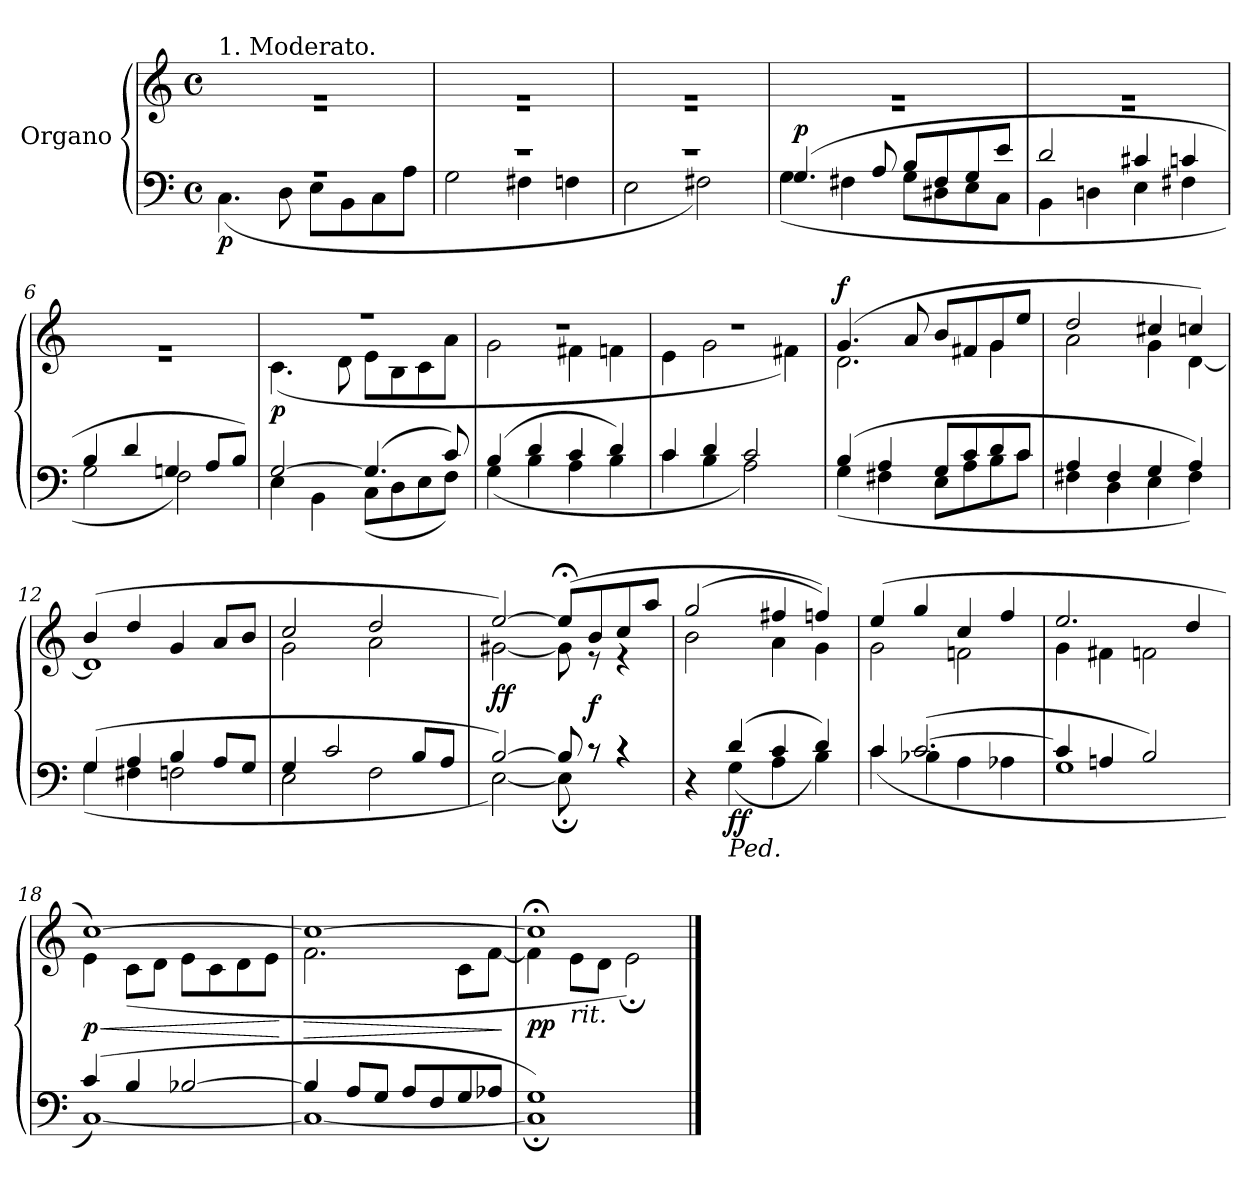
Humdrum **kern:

**kern	**kern	**dynam
*part1	*part1	*part1
*staff2	*staff1	*staff1/2
*I"Organo	*	*
*clefF4	*clefG2	*
*k[]	*k[]	*
*C:	*C:	*
*M4/4	*M4/4	*
*met(c)	*met(c)	*
=1	=1	=1
*^	*^	*
!	!	!LO:TX:a:t=1. Moderato.	!	!
!	!	!	!	!LO:DY:b=2
1rA	(4.C\	1rg	1r	p
.	8D\	.	.	.
.	8E\L	.	.	.
.	8BB\	.	.	.
.	8C\	.	.	.
.	8A\J	.	.	.
=2	=2	=2	=2	=2
1re	2G\	1rg	1r	.
.	4F#X\	.	.	.
.	4Fn\	.	.	.
=3	=3	=3	=3	=3
1re	2E\	1rg	1r	.
.	2F#X\)	.	.	.
=4	=4	=4	=4	=4
(4.G/	(4G\	1rg	1r	p
.	4F#X\	.	.	.
8A/	.	.	.	.
8B/L	8G\L	.	.	.
8F#/	8D#X\	.	.	.
8G/	8E\	.	.	.
8e/J	8C\J	.	.	.
=5	=5	=5	=5	=5
2d/	4BB\	1rg	1r	.
.	4Dn\	.	.	.
4c#X/	4E\	.	.	.
4cn/	4F#X\	.	.	.
=6	=6	=6	=6	=6
4B/	2G\	1rg	1r	.
4d/	.	.	.	.
4Gn/	2F\)	.	.	.
8A/L	.	.	.	.
8B/J)	.	.	.	.
=7	=7	=7	=7	=7
[2G/	4E\	1r	(4.c\	p
.	4BB\	.	.	.
.	.	.	8d\	.
(4.G/]	(8C\L	.	8e\L	.
.	8D\	.	8B\	.
.	8E\	.	8c\	.
8c/)	8F\J)	.	8a\J	.
=8	=8	=8	=8	=8
(4B/	(4G\	1r	2g\	.
4d/	4B\	.	.	.
4c/	4A\	.	4f#X\	.
4d/)	4B\	.	4fn\	.
=9	=9	=9	=9	=9
4c/	4c\	1r	4e\	.
4d/	4B\	.	2g\	.
2c/	2A\)	.	.	.
.	.	.	4f#X\)	.
=10	=10	=10	=10	=10
!	!	!	!	!LO:DY:a
(4B/	(4G\	(4.g/	2.d\	f
4A/	4F#X\	.	.	.
.	.	8a/	.	.
8G/L	8E\L	8b/L	.	.
8c/	8A\	8f#X/	.	.
8d/	8B\	8g/	4g\	.
8c/J	8c\J	8ee/J	.	.
=11	=11	=11	=11	=11
4A/	4F#X\	2dd/	2a\	.
4F#/	4D\	.	.	.
4G/	4E\	4cc#X/	4g\	.
4A/)	4F#\)	4ccn/)	[4d\	.
=12	=12	=12	=12	=12
(4G/	(4G\	(4b/	1d]	.
4A/	4F#X\	4dd/	.	.
4B/	2Fn\	4g/	.	.
8A/L	.	8a/L	.	.
8G/J	.	8b/J	.	.
=13	=13	=13	=13	=13
4G/	2E\	2cc/	2g\	.
2c/	.	.	.	.
.	2F\	2dd/	2a\	.
8B/L	.	.	.	.
8A/J	.	.	.	.
=14	=14	=14	=14	=14
[2B/)	[2E\)	[2ee/)	[2g#X\	ff
8B/]	8E;<\]	(8ee;</L]	8g#\]	.
8r	8rc	8b/	8r	f
4r	4rc	8cc/	4r	.
.	.	8aa/J	.	.
=15	=15	=15	=15	=15
4r	4ryy	(2gg/	2b\	.
!LO:TX:b:i:t=Ped.	!	!	!	!
!	!	!	!	!LO:DY:b=2
(4d/	(4G\	.	.	ff
4c/	4A\	4ff#X/	4a\	.
4d/)	4B\)	4ffn/))	4g\	.
=16	=16	=16	=16	=16
4c/	(4c\	(4ee/	2g\	.
([2.c/	4B-X\	4gg/	.	.
.	4A\	4cc/	2fn\	.
.	4A-X\	4ff/	.	.
=17	=17	=17	=17	=17
4c/]	1G	2.ee/	4g\	.
4An/	.	.	4f#X\	.
2B/)	.	.	2fn\	.
.	.	4dd/	.	.
=18	=18	=18	=18	=18
!	!	!	!	!LO:HP:b
!	!	!	!	!LO:DY:n=1:b
(4c/	[1C)	[1cc)	4e\	< p
4B/	.	.	(8c\L	.
.	.	.	8d\J	.
[2B-X/	.	.	8e\L	.
.	.	.	8c\	.
.	.	.	8d\	.
.	.	.	8e\J	.
*v	*v	*	*	*
*	*v	*v	*
.	.	[
=19	=19	=19
*^	*^	*
!	!	!	!	!LO:HP:b
4B-/]	1C_	1cc_	2.f\	>
8A/L	.	.	.	.
8G/J	.	.	.	.
8A/L	.	.	.	.
8F/	.	.	.	.
8G/	.	.	8c\L	.
8A-X/J	.	.	[8f\J	.
*v	*v	*	*	*
*	*v	*v	*
.	.	]
=20	=20	=20
*^	*^	*
1G)	1C;<]	1cc;<]	4f\]	pp
!	!	!	!LO:TX:b:i:t=rit.	!
.	.	.	8e\L	.
.	.	.	8d\J	.
.	.	.	2e;<\)	.
*v	*v	*	*	*
*	*v	*v	*
==	==	==
*-	*-	*-
